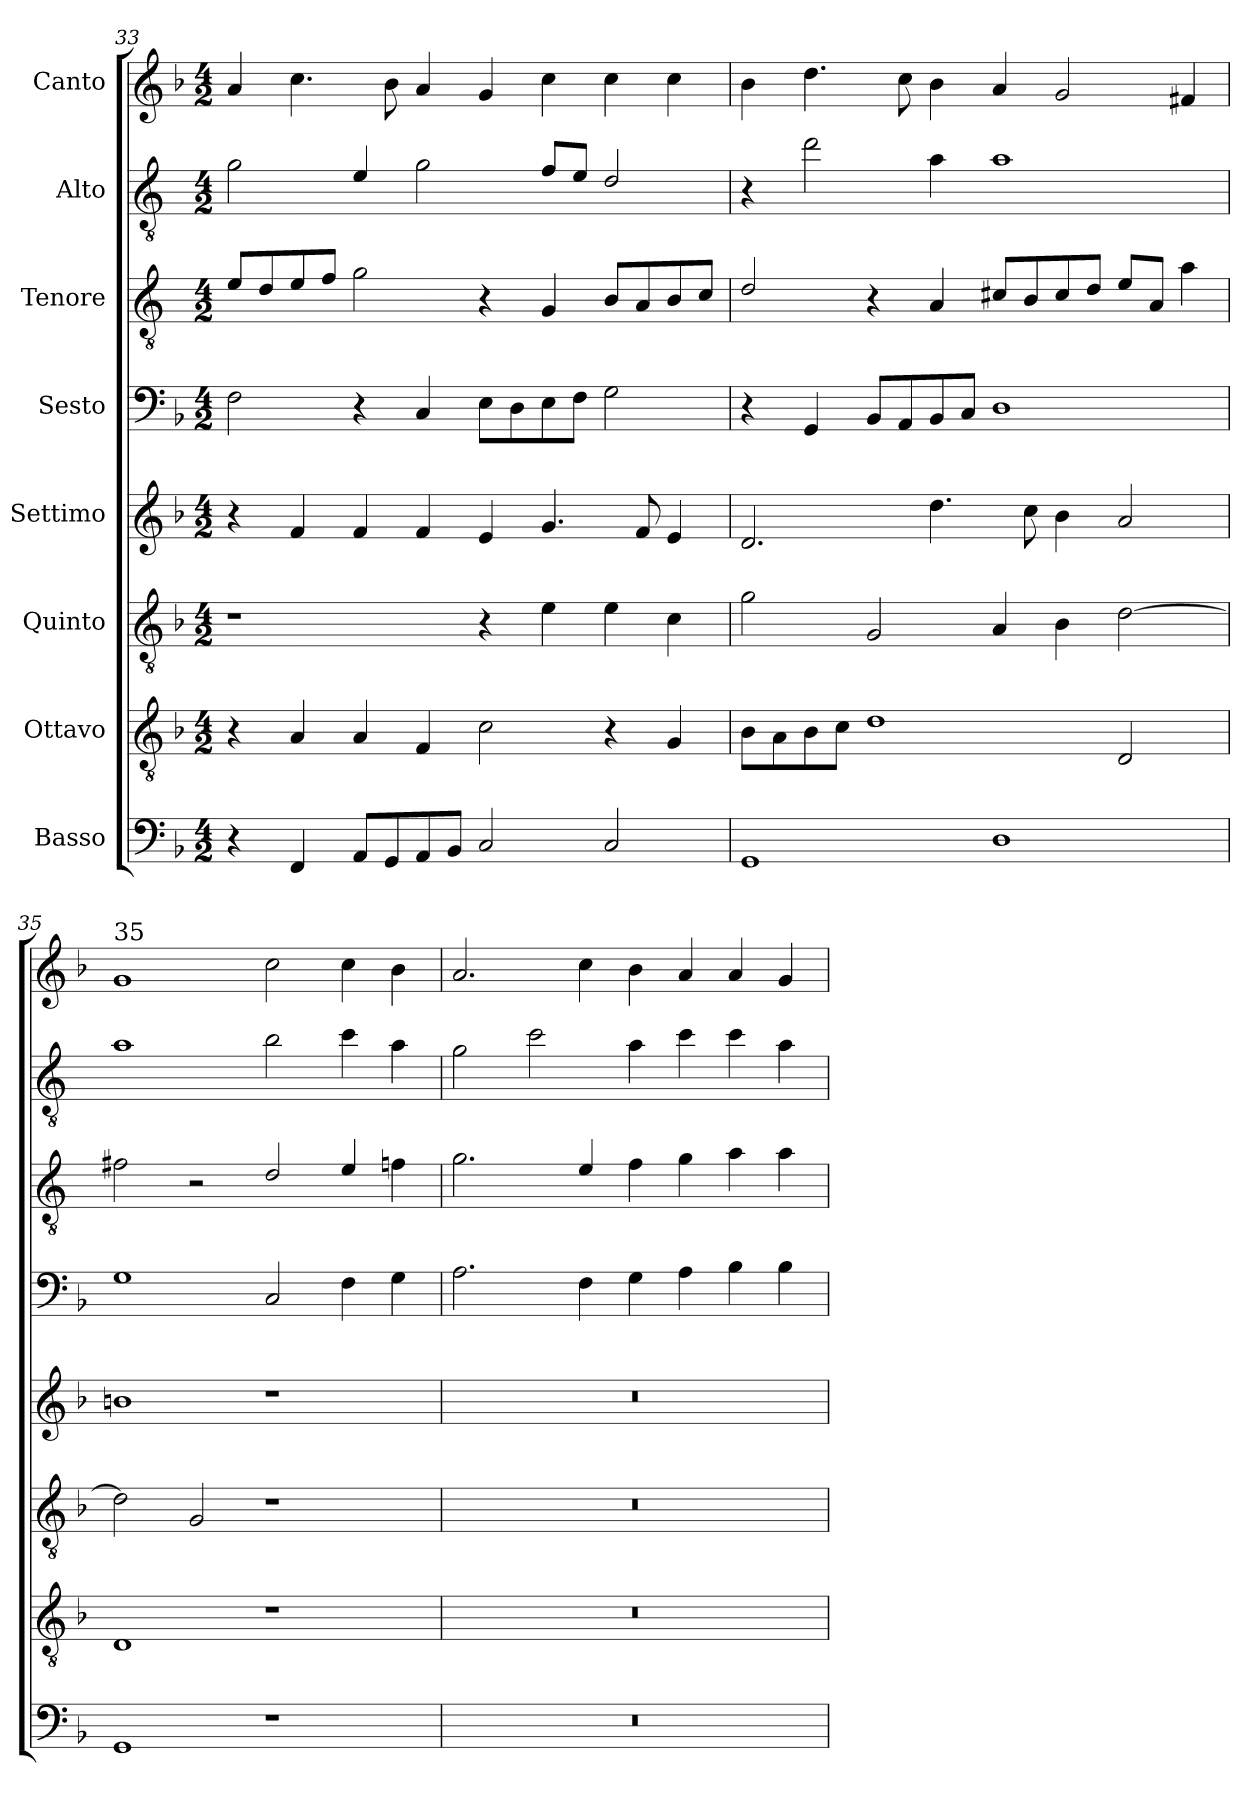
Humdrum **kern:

**kern	**kern	**kern	**kern	**kern	**kern	**kern	**kern
*part8	*part7	*part6	*part5	*part4	*part3	*part2	*part1
*staff8	*staff7	*staff6	*staff5	*staff4	*staff3	*staff2	*staff1
*I"Basso	*I"Ottavo	*I"Quinto	*I"Settimo	*I"Sesto	*I"Tenore	*I"Alto	*I"Canto
!!LO:LB:g=z
*clefF4	*clefGv2	*clefGv2	*clefG2	*clefF4	*clefGv2	*clefGv2	*clefG2
*	*	*	*	*	*ITrd4c7	*ITrd4c7	*
*k[b-]	*k[b-]	*k[b-]	*k[b-]	*k[b-]	*k[b-]	*k[b-]	*k[b-]
*M4/2	*M4/2	*M4/2	*M4/2	*M4/2	*M4/2	*M4/2	*M4/2
=33	=33	=33	=33	=33	=33	=33	=33
4r	4r	1r	4r	2F\	8A/L	2c\	4a/
.	.	.	.	.	8G/	.	.
4FF/	4A/	.	4f/	.	8A/	.	4.cc\
.	.	.	.	.	8B-/J	.	.
8AA/L	4A/	.	4f/	4r	2c\	4A/	.
8GG/	.	.	.	.	.	.	8b-\
8AA/	4F/	.	4f/	4C/	.	2c\	4a/
8BB-/J	.	.	.	.	.	.	.
2C/	2c\	4r	4e/	8E\L	4r	.	4g/
.	.	.	.	8D\	.	.	.
.	.	4e\	4.g/	8E\	4C/	8B-/L	4cc\
.	.	.	.	8F\J	.	8A/J	.
2C/	4r	4e\	.	2G\	8E/L	2G/	4cc\
.	.	.	8f/	.	8D/	.	.
.	4G/	4c\	4e/	.	8E/	.	4cc\
.	.	.	.	.	8F/J	.	.
=34	=34	=34	=34	=34	=34	=34	=34
1GG	8B-\L	2g\	2.d/	4r	2G/	4r	4b-\
.	8A\	.	.	.	.	.	.
.	8B-\	.	.	4GG/	.	2g\	4.dd\
.	8c\J	.	.	.	.	.	.
.	1d	2G/	.	8BB-/L	4r	.	.
.	.	.	.	8AA/	.	.	8cc\
.	.	.	4.dd\	8BB-/	4D/	4d\	4b-\
.	.	.	.	8C/J	.	.	.
1D	.	4A/	.	1D	8F#X/L	1d	4a/
.	.	.	8cc\	.	8E/	.	.
.	.	4B-\	4b-\	.	8F#/	.	2g/
.	.	.	.	.	8G/J	.	.
.	2D/	[2d\	2a/	.	8A/L	.	.
.	.	.	.	.	8D/J	.	.
.	.	.	.	.	4d\	.	4f#X/
!!LO:PB:g=z
=35	=35	=35	=35	=35	=35	=35	=35
!	!	!	!	!	!	!	!LO:TX:a:t=35
1GG	1D	2d\]	1bn	1G	2Bn\	1d	1g
.	.	2G/	.	.	2r	.	.
1r	1r	1r	1r	2C/	2G/	2e\	2cc\
.	.	.	.	4F\	4A/	4f\	4cc\
.	.	.	.	4G\	4B-X\	4d\	4b-\
!!LO:LB:g=z
=36	=36	=36	=36	=36	=36	=36	=36
0r	0r	0r	0r	2.A\	2.c\	2c\	2.a/
.	.	.	.	.	.	2f\	.
.	.	.	.	4F\	4A/	.	4cc\
.	.	.	.	4G\	4B-\	4d\	4b-\
.	.	.	.	4A\	4c\	4f\	4a/
.	.	.	.	4B-\	4d\	4f\	4a/
.	.	.	.	4B-\	4d\	4d\	4g/
=	=	=	=	=	=	=	=
*-	*-	*-	*-	*-	*-	*-	*-
